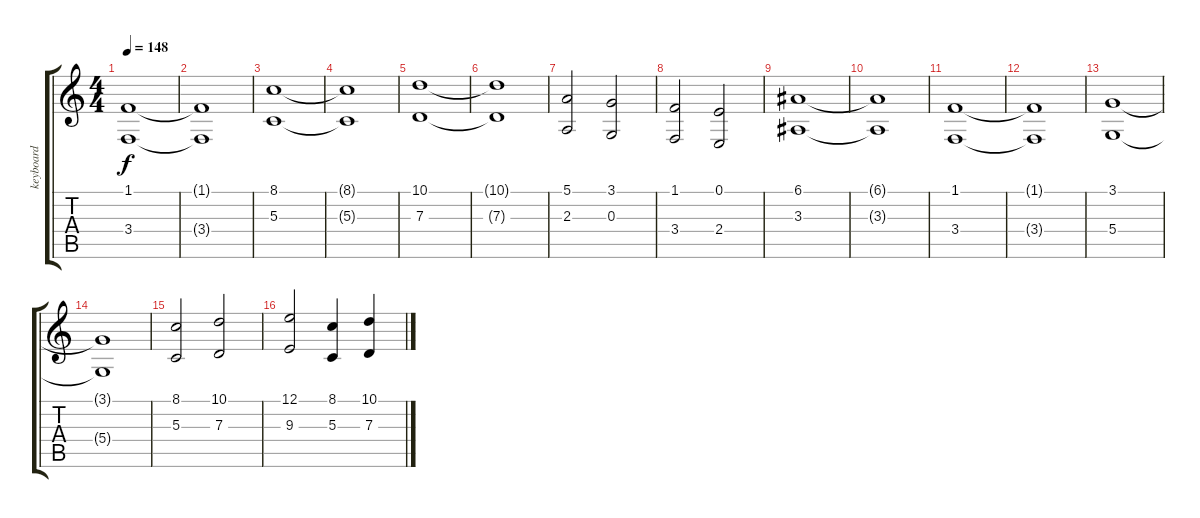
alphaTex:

\track ("keyboard" "keyboard") {instrument stringensemble1}
\staff {score tabs}
\tuning (E4 B3 G3 D3 A2 E2) {hide}
\ts (4 4)
\tempo 148
\clef g2
\ks c
(1.1 3.4).1{dy f} |
(1.1{t} 3.4{t}).1 |
(8.1 5.3).1 |
(8.1{t} 5.3{t}).1 |
(10.1 7.3).1 |
(10.1{t} 7.3{t}).1 |
(5.1 2.3).2 (3.1 0.3).2 |
(1.1 3.4).2 (0.1 2.4).2 |
(6.1 3.3).1 |
(6.1{t} 3.3{t}).1 |
(1.1 3.4).1 |
(1.1{t} 3.4{t}).1 |
(3.1 5.4).1 |
(3.1{t} 5.4{t}).1 |
(8.1 5.3).2 (10.1 7.3).2 |
(12.1 9.3).2 (8.1 5.3).4 (10.1 7.3).4
